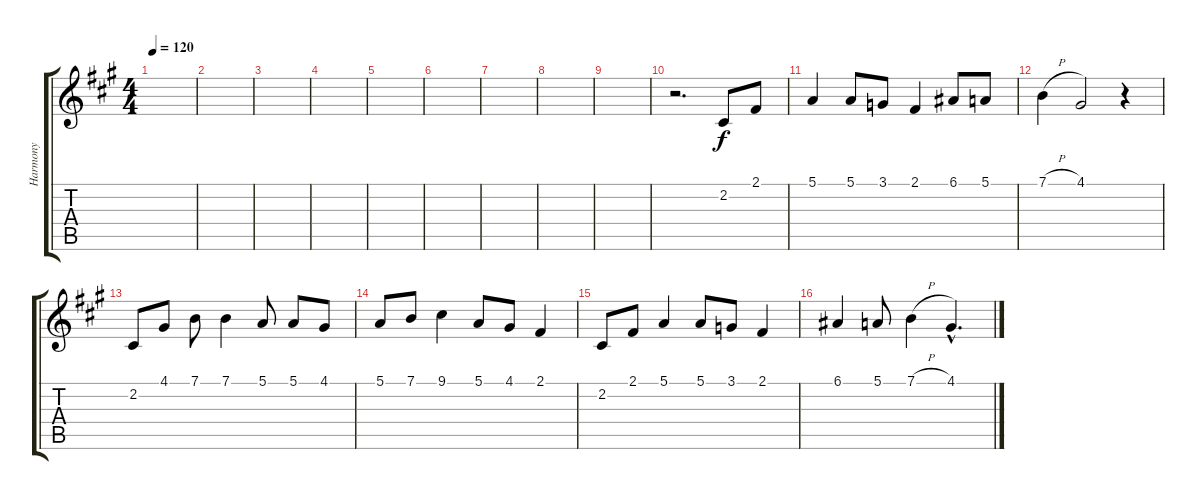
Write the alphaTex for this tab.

\track ("Harmony" "Harmony") {instrument voiceoohs}
\staff {score tabs}
\tuning (E4 B3 G3 D3 A2 E2) {hide}
\ts (4 4)
\tempo 120
\clef g2
\ks f#minor
|
|
|
|
|
|
|
|
|
r.2{d} 2.2.8 2.1.8 |
5.1.4 5.1.8 3.1.8 2.1.4 6.1.8 5.1.8 |
7.1{h}.4 4.1.2 r.4 |
2.2.8 4.1.8 7.1.8 7.1.4 5.1.8 5.1.8 4.1.8 |
5.1.8 7.1.8 9.1.4 5.1.8 4.1.8 2.1.4 |
2.2.8 2.1.8 5.1.4 5.1.8 3.1.8 2.1.4 |
6.1.4 5.1.8 7.1{h}.4 4.1{hac}.4{d}
